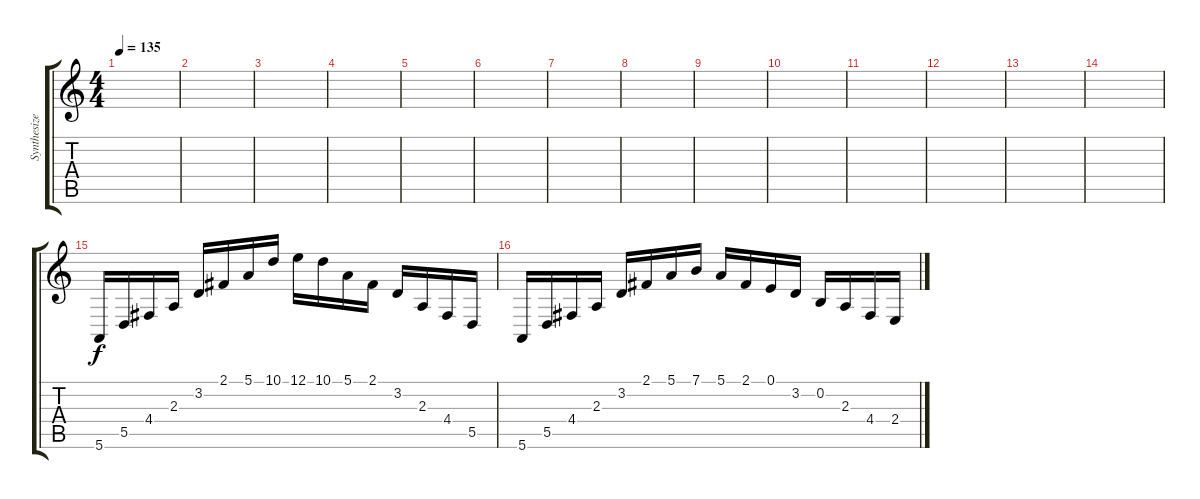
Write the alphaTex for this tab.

\track ("Synthesizer 3" "Synthesize") {instrument lead2sawtooth}
\staff {score tabs}
\tuning (E4 B3 G3 D3 A2 E2) {hide}
\ts (4 4)
\tempo 135
\clef g2
\ks c
|
|
|
|
|
|
|
|
|
|
|
|
|
|
5.6.16{volume 16} 5.5.16 4.4.16 2.3.16 3.2.16 2.1.16 5.1.16 10.1.16 12.1.16 10.1.16 5.1.16 2.1.16 3.2.16 2.3.16 4.4.16 5.5.16 |
5.6.16 5.5.16 4.4.16 2.3.16 3.2.16 2.1.16 5.1.16 7.1.16 5.1.16 2.1.16 0.1.16 3.2.16 0.2.16 2.3.16 4.4.16 2.4.16
